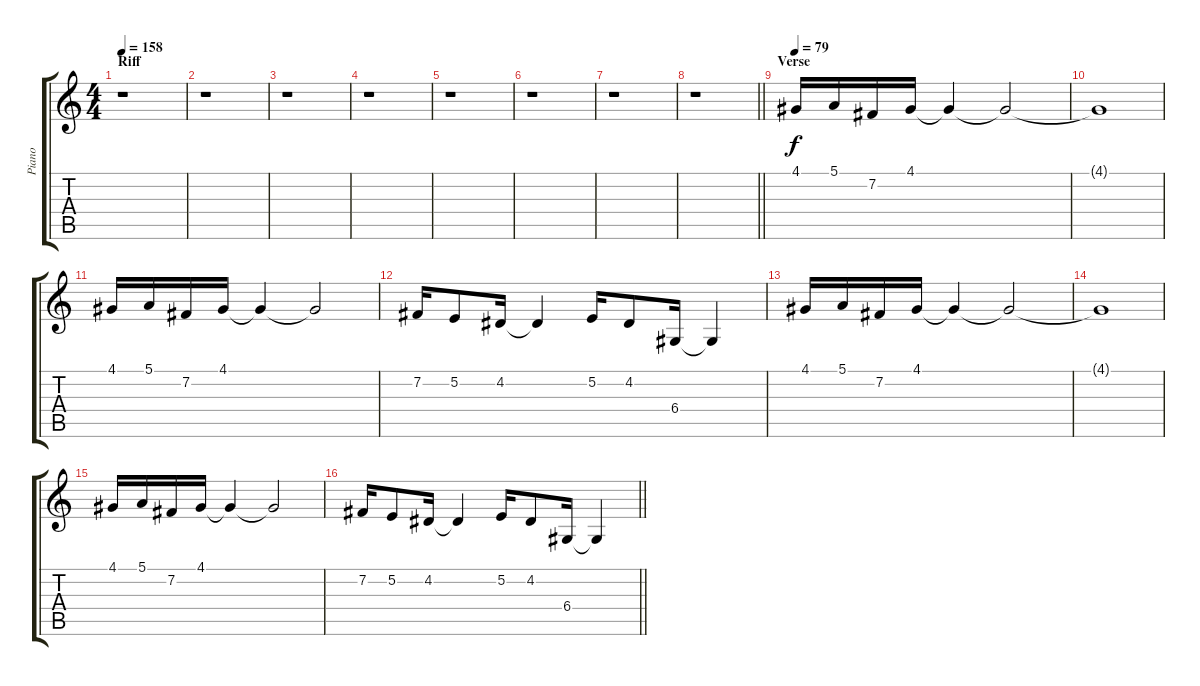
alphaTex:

\track ("Piano" "Piano") {instrument acousticgrandpiano}
\staff {score tabs}
\tuning (E4 B3 G3 D3 A2 E2) {hide}
\ts (4 4)
\section ("" "Riff")
\tempo 158
\clef g2
\ks c
r.1{dy f instrument acousticgrandpiano} |
r.1 |
r.1 |
r.1 |
r.1 |
r.1 |
r.1 |
\barLineRight lightlight
r.1 |
\section ("" "Verse")
\tempo 79
4.1.16 5.1.16 7.2.16 4.1.16 4.1{t}.4 4.1{t}.2 |
4.1{t}.1 |
4.1.16 5.1.16 7.2.16 4.1.16 4.1{t}.4 4.1{t}.2 |
7.2.16 5.2.8 4.2.16 4.2{t}.4 5.2.16 4.2.8 6.4.16 6.4{t}.4 |
4.1.16 5.1.16 7.2.16 4.1.16 4.1{t}.4 4.1{t}.2 |
4.1{t}.1 |
4.1.16 5.1.16 7.2.16 4.1.16 4.1{t}.4 4.1{t}.2 |
\barLineRight lightlight
7.2.16 5.2.8 4.2.16 4.2{t}.4 5.2.16 4.2.8 6.4.16 6.4{t}.4
